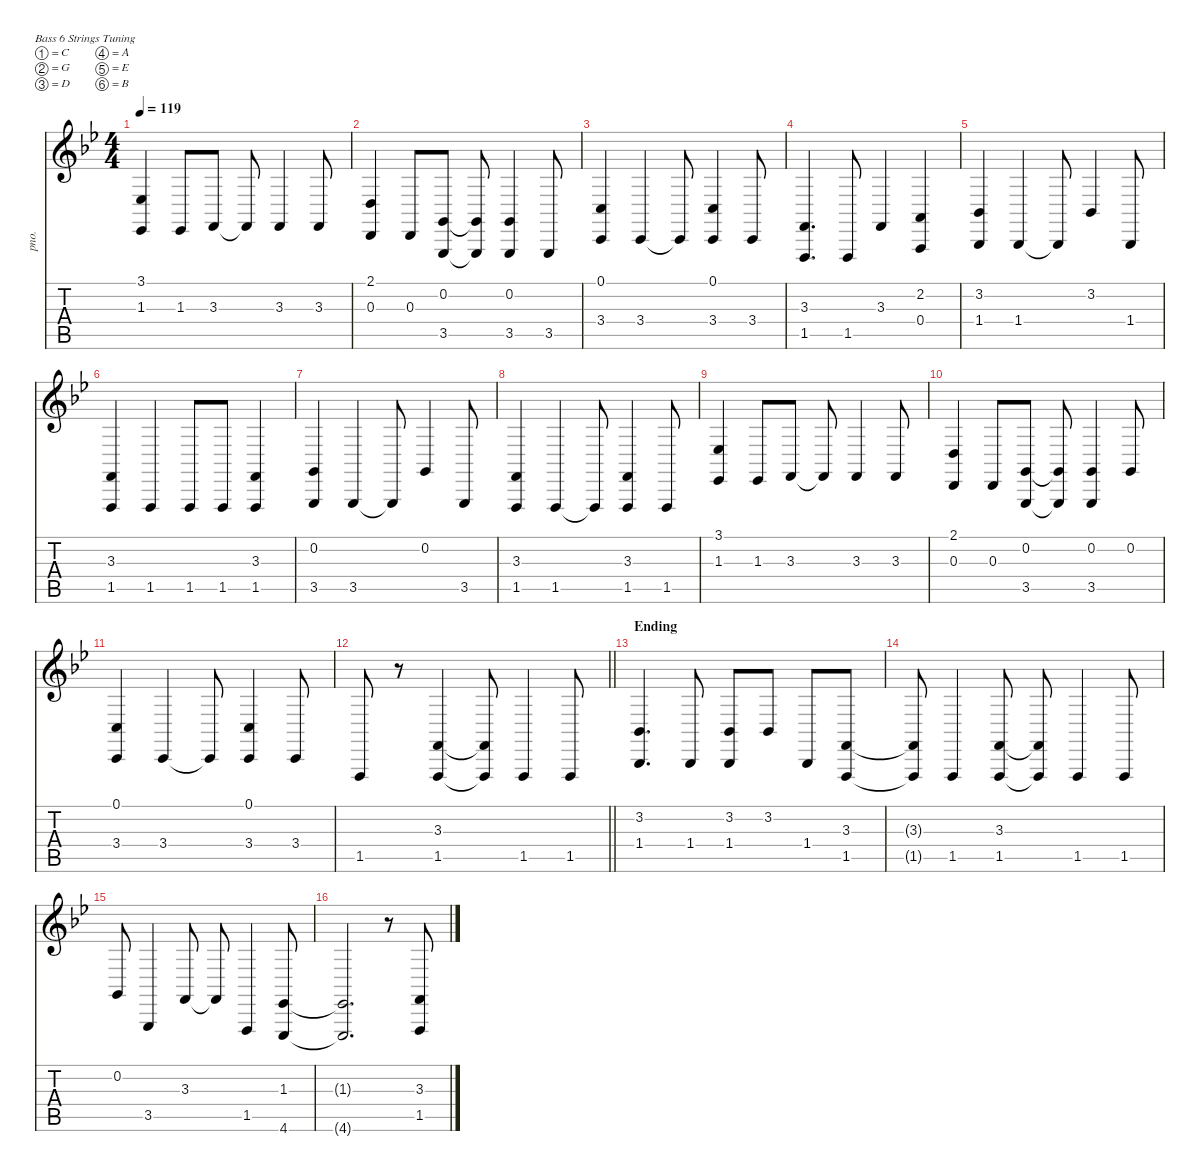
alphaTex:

\defaultSystemsLayout 4
\hideDynamics
\bracketExtendMode nobrackets
\otherSystemsTrackNameOrientation horizontal
\track ("Keyboard 2" "pno.") {instrument brightacousticpiano}
\staff {score tabs}
\tuning (C3 G2 D2 A1 E1 B0)
\ts (4 4)
\tempo 119
\clef g2
\ks bb
(3.1{acc b} 1.3{acc b}).4{dy f} 1.3{acc b}.8 3.3{acc forcenatural}.8 3.3{t acc forcenatural}.8 3.3{acc forcenatural}.4 3.3{acc forcenatural}.8 |
(2.1{acc forcenatural} 0.3{acc forcenatural}).4 0.3{acc forcenatural}.8 (0.2{acc forcenatural} 3.5{acc forcenatural}).8 (0.2{t acc forcenatural} 3.5{t acc forcenatural}).8 (0.2{acc forcenatural} 3.5{acc forcenatural}).4 3.5{acc forcenatural}.8 |
(0.1{acc forcenatural} 3.4{acc forcenatural}).4 3.4{acc forcenatural}.4 3.4{t acc forcenatural}.8 (0.1{acc forcenatural} 3.4{acc forcenatural}).4 3.4{acc forcenatural}.8 |
(3.3{acc forcenatural} 1.5{acc forcenatural}).4{d} 1.5{acc forcenatural}.8 3.3{acc forcenatural}.4 (2.2{acc forcenatural} 0.4{acc forcenatural}).4 |
(3.2{acc b} 1.4{acc b}).4 1.4{acc b}.4 1.4{t acc b}.8 3.2{acc b}.4 1.4{acc b}.8 |
(3.3{acc forcenatural} 1.5{acc forcenatural}).4 1.5{acc forcenatural}.4 1.5{acc forcenatural}.8 1.5{acc forcenatural}.8 (3.3{acc forcenatural} 1.5{acc forcenatural}).4 |
(0.2{acc forcenatural} 3.5{acc forcenatural}).4 3.5{acc forcenatural}.4 3.5{t acc forcenatural}.8 0.2{acc forcenatural}.4 3.5{acc forcenatural}.8 |
(3.3{acc forcenatural} 1.5{acc forcenatural}).4 1.5{acc forcenatural}.4 1.5{t acc forcenatural}.8 (3.3{acc forcenatural} 1.5{acc forcenatural}).4 1.5{acc forcenatural}.8 |
(3.1{acc b} 1.3{acc b}).4 1.3{acc b}.8 3.3{acc forcenatural}.8 3.3{t acc forcenatural}.8 3.3{acc forcenatural}.4 3.3{acc forcenatural}.8 |
(2.1{acc forcenatural} 0.3{acc forcenatural}).4 0.3{acc forcenatural}.8 (0.2{acc forcenatural} 3.5{acc forcenatural}).8 (0.2{t acc forcenatural} 3.5{t acc forcenatural}).8 (0.2{acc forcenatural} 3.5{acc forcenatural}).4 0.2{acc forcenatural}.8 |
(0.1{acc forcenatural} 3.4{acc forcenatural}).4 3.4{acc forcenatural}.4 3.4{t acc forcenatural}.8 (0.1{acc forcenatural} 3.4{acc forcenatural}).4 3.4{acc forcenatural}.8 |
\barLineRight lightlight
1.5{acc forcenatural}.8 r.8 (3.3{acc forcenatural} 1.5{acc forcenatural}).4 (3.3{t acc forcenatural} 1.5{t acc forcenatural}).8 1.5{acc forcenatural}.4 1.5{acc forcenatural}.8 |
\section ("" "Ending")
(3.2{acc b} 1.4{acc b}).4{d} 1.4{acc b}.8 (3.2{acc b} 1.4{acc b}).8 3.2{acc b}.8 1.4{acc b}.8 (3.3{acc forcenatural} 1.5{acc forcenatural}).8 |
(3.3{t acc forcenatural} 1.5{t acc forcenatural}).8 1.5{acc forcenatural}.4 (3.3{acc forcenatural} 1.5{acc forcenatural}).8 (3.3{t acc forcenatural} 1.5{t acc forcenatural}).8 1.5{acc forcenatural}.4 1.5{acc forcenatural}.8 |
0.2{acc forcenatural}.8 3.5{acc forcenatural}.4 3.3{acc forcenatural}.8 3.3{t acc forcenatural}.8 1.5{acc forcenatural}.4 (1.3{acc b} 4.6{acc b}).8 |
(1.3{t acc b} 4.6{t acc b}).2{d} r.8 (3.3{acc forcenatural} 1.5{acc forcenatural}).8
